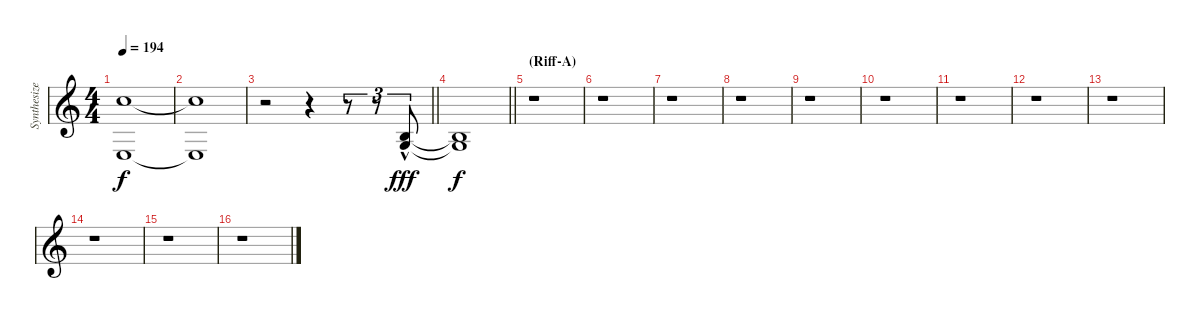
\track ("Synthesizer/Effects/Vocals" "Synthesize") {instrument lead6voice}
\staff {score}
\tuning (E4 B3 G3 D3 A2 E2) {hide}
\ts (4 4)
\tempo 194
\clef g2
\ks c
(13.2{t} 7.5{t}).1{dy f} |
(13.2{t} 7.5{t}).1{volume 0} |
\barLineRight lightlight
r.2 r.4 r.8{tu (3 2)} r.8{tu (3 2)} (0.2{hac} 0.3{hac}).8{tu (3 2) dy fff volume 16 instrument reversecymbal} |
\barLineRight lightlight
(0.2{t} 0.3{t}).1{dy f} |
\section ("" "(Riff-A)")
r.1 |
r.1 |
r.1 |
r.1 |
r.1 |
r.1 |
r.1 |
r.1 |
r.1 |
r.1 |
r.1 |
r.1
